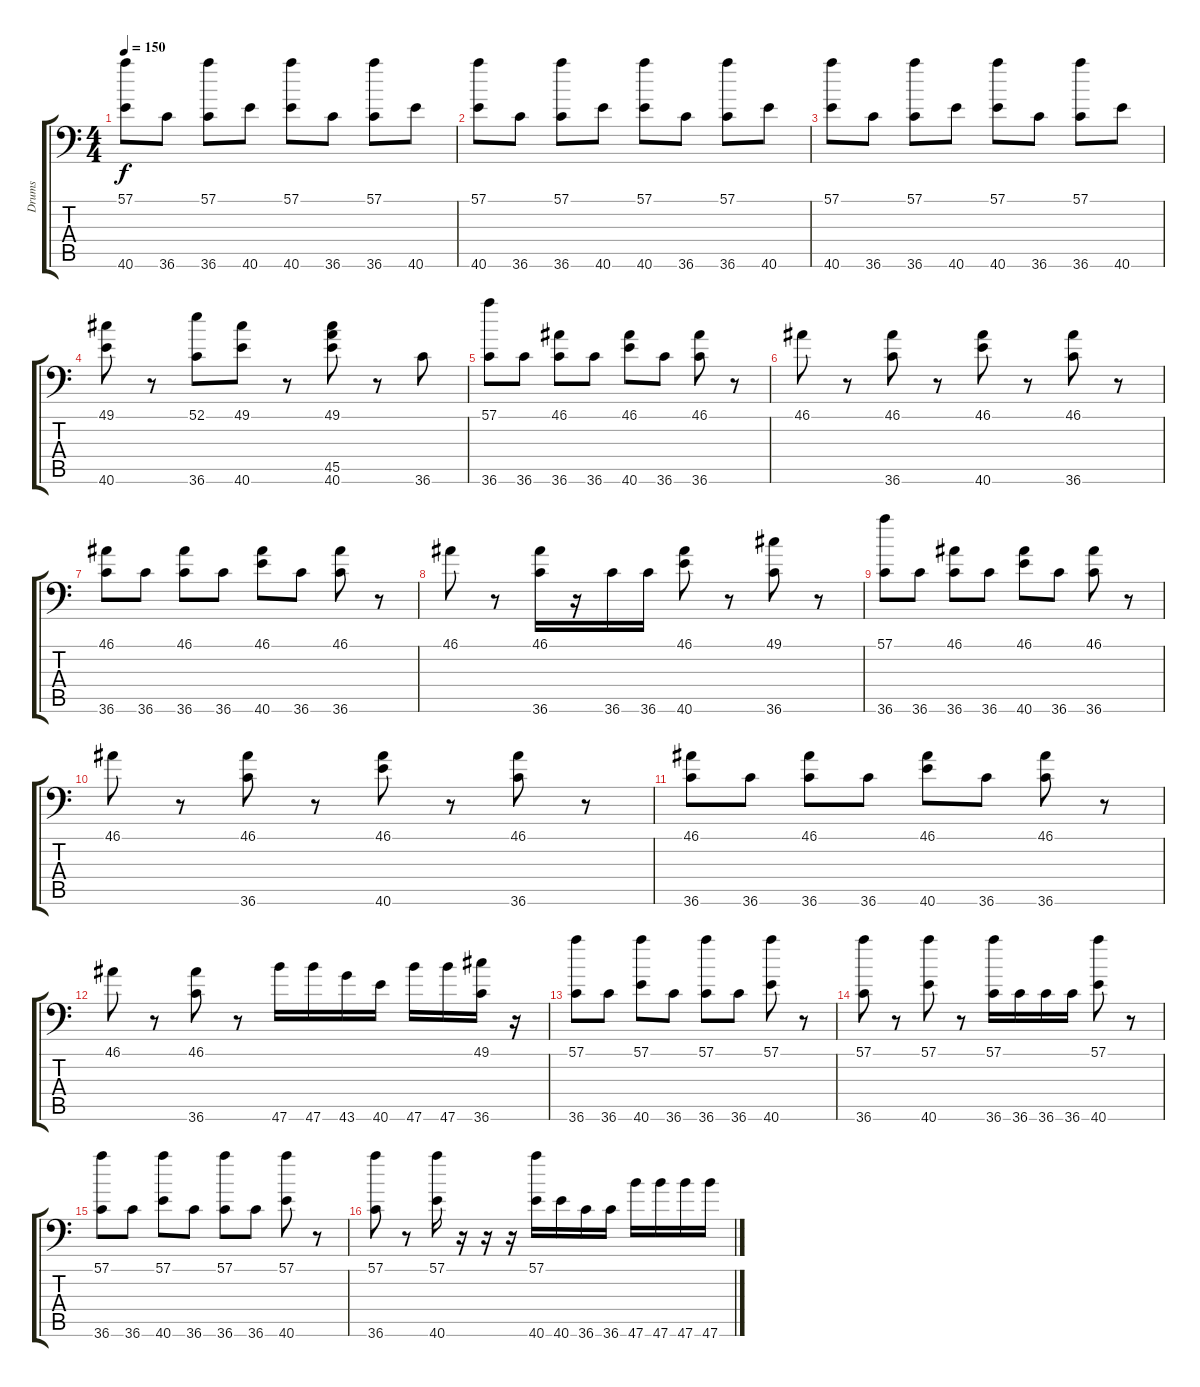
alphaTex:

\track ("Drums" "Drums") {instrument acousticgrandpiano}
\staff {score tabs}
\tuning (C-1 C-1 C-1 C-1 C-1 C-1) {hide}
\ts (4 4)
\tempo 150
\clef f4
\ks c
(57.1 40.6).8{dy f} 36.6.8 (57.1 36.6).8 40.6.8 (57.1 40.6).8 36.6.8 (57.1 36.6).8 40.6.8 |
(57.1 40.6).8 36.6.8 (57.1 36.6).8 40.6.8 (57.1 40.6).8 36.6.8 (57.1 36.6).8 40.6.8 |
(57.1 40.6).8 36.6.8 (57.1 36.6).8 40.6.8 (57.1 40.6).8 36.6.8 (57.1 36.6).8 40.6.8 |
(49.1 40.6).8 r.8 (52.1 36.6).8 (49.1 40.6).8 r.8 (49.1 45.5 40.6).8 r.8 36.6.8 |
(57.1 36.6).8 36.6.8 (46.1 36.6).8 36.6.8 (46.1 40.6).8 36.6.8 (46.1 36.6).8 r.8 |
46.1.8 r.8 (46.1 36.6).8 r.8 (46.1 40.6).8 r.8 (46.1 36.6).8 r.8 |
(46.1 36.6).8 36.6.8 (46.1 36.6).8 36.6.8 (46.1 40.6).8 36.6.8 (46.1 36.6).8 r.8 |
46.1.8 r.8 (46.1 36.6).16 r.16 36.6.16 36.6.16 (46.1 40.6).8 r.8 (49.1 36.6).8 r.8 |
(57.1 36.6).8 36.6.8 (46.1 36.6).8 36.6.8 (46.1 40.6).8 36.6.8 (46.1 36.6).8 r.8 |
46.1.8 r.8 (46.1 36.6).8 r.8 (46.1 40.6).8 r.8 (46.1 36.6).8 r.8 |
(46.1 36.6).8 36.6.8 (46.1 36.6).8 36.6.8 (46.1 40.6).8 36.6.8 (46.1 36.6).8 r.8 |
46.1.8 r.8 (46.1 36.6).8 r.8 47.6.16 47.6.16 43.6.16 40.6.16 47.6.16 47.6.16 (49.1 36.6).16 r.16 |
(57.1 36.6).8 36.6.8 (57.1 40.6).8 36.6.8 (57.1 36.6).8 36.6.8 (57.1 40.6).8 r.8 |
(57.1 36.6).8 r.8 (57.1 40.6).8 r.8 (57.1 36.6).16 36.6.16 36.6.16 36.6.16 (57.1 40.6).8 r.8 |
(57.1 36.6).8 36.6.8 (57.1 40.6).8 36.6.8 (57.1 36.6).8 36.6.8 (57.1 40.6).8 r.8 |
(57.1 36.6).8 r.8 (57.1 40.6).16 r.16 r.16 r.16 (57.1 40.6).16 40.6.16 36.6.16 36.6.16 47.6.16 47.6.16 47.6.16 47.6.16
